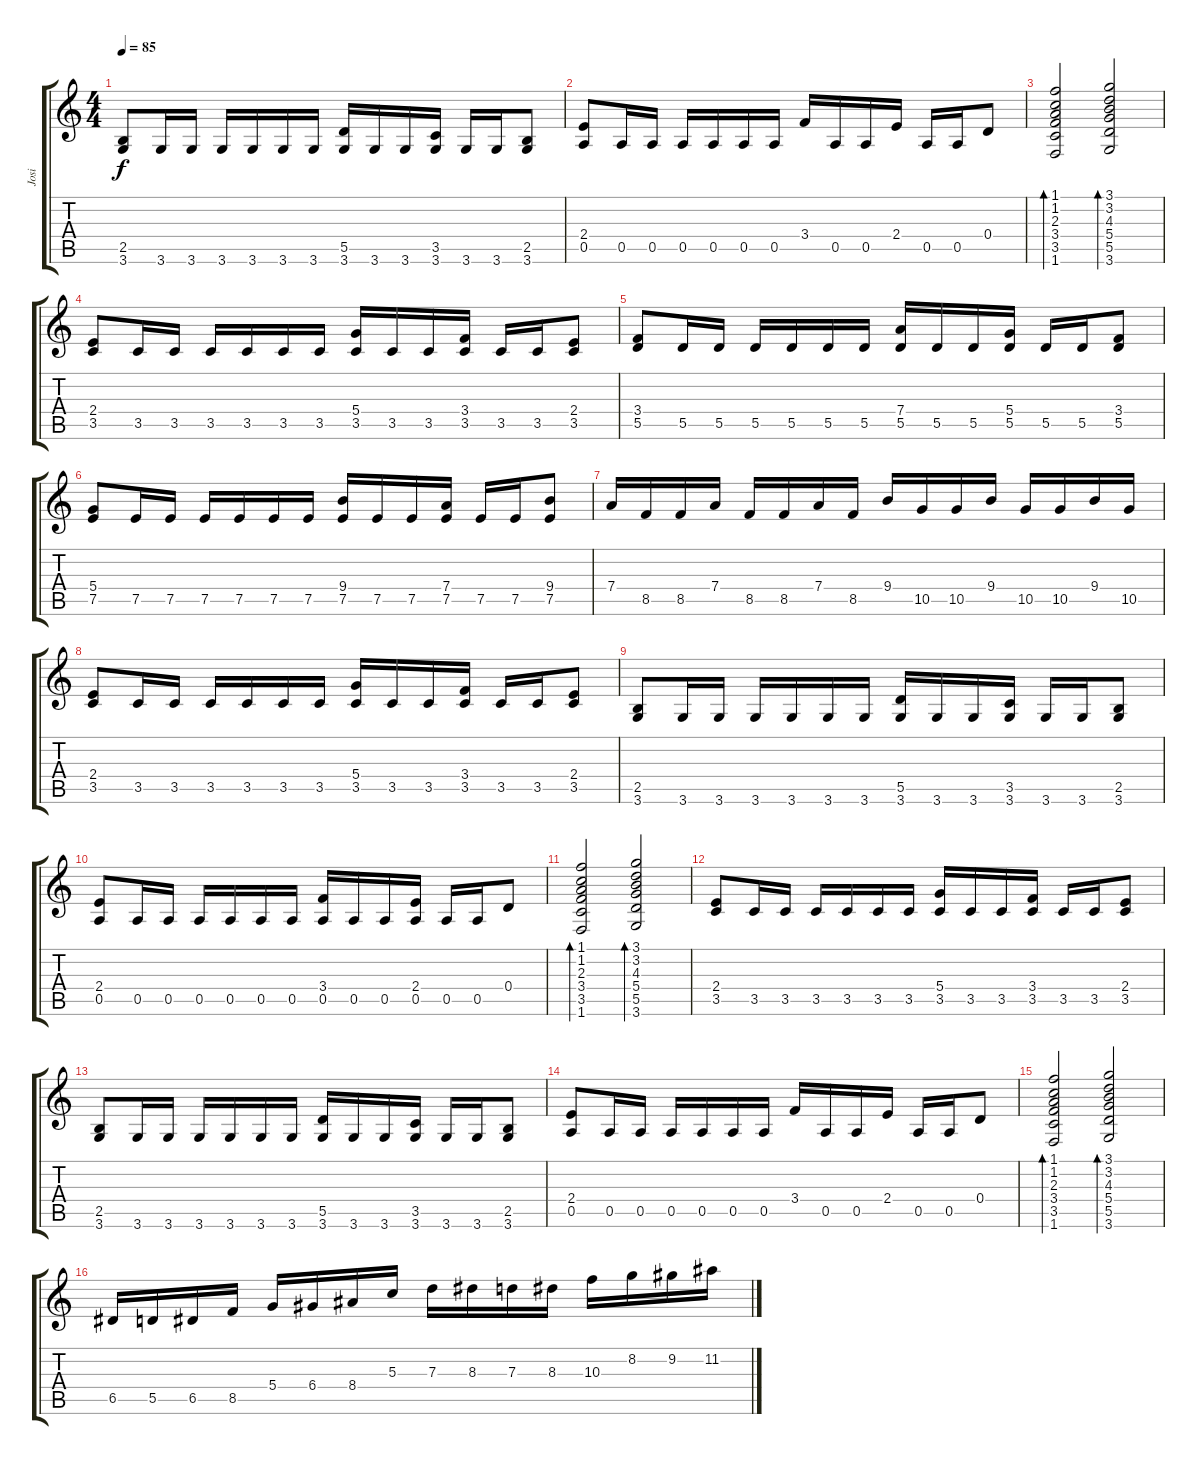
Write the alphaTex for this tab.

\track ("Josi" "Josi") {instrument distortionguitar}
\staff {score tabs}
\tuning (E4 B3 G3 D3 A2 E2) {hide}
\ts (4 4)
\tempo 85
\clef g2
\ks c
(2.5 3.6).8{dy f} 3.6.16 3.6.16 3.6.16 3.6.16 3.6.16 3.6.16 (5.5 3.6).16 3.6.16 3.6.16 (3.5 3.6).16 3.6.16 3.6.16 (2.5 3.6).8 |
(2.4 0.5).8 0.5.16 0.5.16 0.5.16 0.5.16 0.5.16 0.5.16 3.4.16 0.5.16 0.5.16 2.4.16 0.5.16 0.5.16 0.4.8 |
(1.1 1.2 2.3 3.4 3.5 1.6).2{bd 480} (3.1 3.2 4.3 5.4 5.5 3.6).2{bd 480} |
(2.4 3.5).8 3.5.16 3.5.16 3.5.16 3.5.16 3.5.16 3.5.16 (5.4 3.5).16 3.5.16 3.5.16 (3.4 3.5).16 3.5.16 3.5.16 (2.4 3.5).8 |
(3.4 5.5).8 5.5.16 5.5.16 5.5.16 5.5.16 5.5.16 5.5.16 (7.4 5.5).16 5.5.16 5.5.16 (5.4 5.5).16 5.5.16 5.5.16 (3.4 5.5).8 |
(5.4 7.5).8 7.5.16 7.5.16 7.5.16 7.5.16 7.5.16 7.5.16 (9.4 7.5).16 7.5.16 7.5.16 (7.4 7.5).16 7.5.16 7.5.16 (9.4 7.5).8 |
7.4.16 8.5.16 8.5.16 7.4.16 8.5.16 8.5.16 7.4.16 8.5.16 9.4.16 10.5.16 10.5.16 9.4.16 10.5.16 10.5.16 9.4.16 10.5.16 |
(2.4 3.5).8 3.5.16 3.5.16 3.5.16 3.5.16 3.5.16 3.5.16 (5.4 3.5).16 3.5.16 3.5.16 (3.4 3.5).16 3.5.16 3.5.16 (2.4 3.5).8 |
(2.5 3.6).8 3.6.16 3.6.16 3.6.16 3.6.16 3.6.16 3.6.16 (5.5 3.6).16 3.6.16 3.6.16 (3.5 3.6).16 3.6.16 3.6.16 (2.5 3.6).8 |
(2.4 0.5).8 0.5.16 0.5.16 0.5.16 0.5.16 0.5.16 0.5.16 (3.4 0.5).16 0.5.16 0.5.16 (2.4 0.5).16 0.5.16 0.5.16 0.4.8 |
(1.1 1.2 2.3 3.4 3.5 1.6).2{bd 480} (3.1 3.2 4.3 5.4 5.5 3.6).2{bd 480} |
(2.4 3.5).8 3.5.16 3.5.16 3.5.16 3.5.16 3.5.16 3.5.16 (5.4 3.5).16 3.5.16 3.5.16 (3.4 3.5).16 3.5.16 3.5.16 (2.4 3.5).8 |
(2.5 3.6).8 3.6.16 3.6.16 3.6.16 3.6.16 3.6.16 3.6.16 (5.5 3.6).16 3.6.16 3.6.16 (3.5 3.6).16 3.6.16 3.6.16 (2.5 3.6).8 |
(2.4 0.5).8 0.5.16 0.5.16 0.5.16 0.5.16 0.5.16 0.5.16 3.4.16 0.5.16 0.5.16 2.4.16 0.5.16 0.5.16 0.4.8 |
(1.1 1.2 2.3 3.4 3.5 1.6).2{bd 480} (3.1 3.2 4.3 5.4 5.5 3.6).2{bd 480} |
6.5.16{volume 16} 5.5.16 6.5.16 8.5.16 5.4.16 6.4.16 8.4.16 5.3.16 7.3.16 8.3.16 7.3.16 8.3.16 10.3.16 8.2.16 9.2.16 11.2.16
